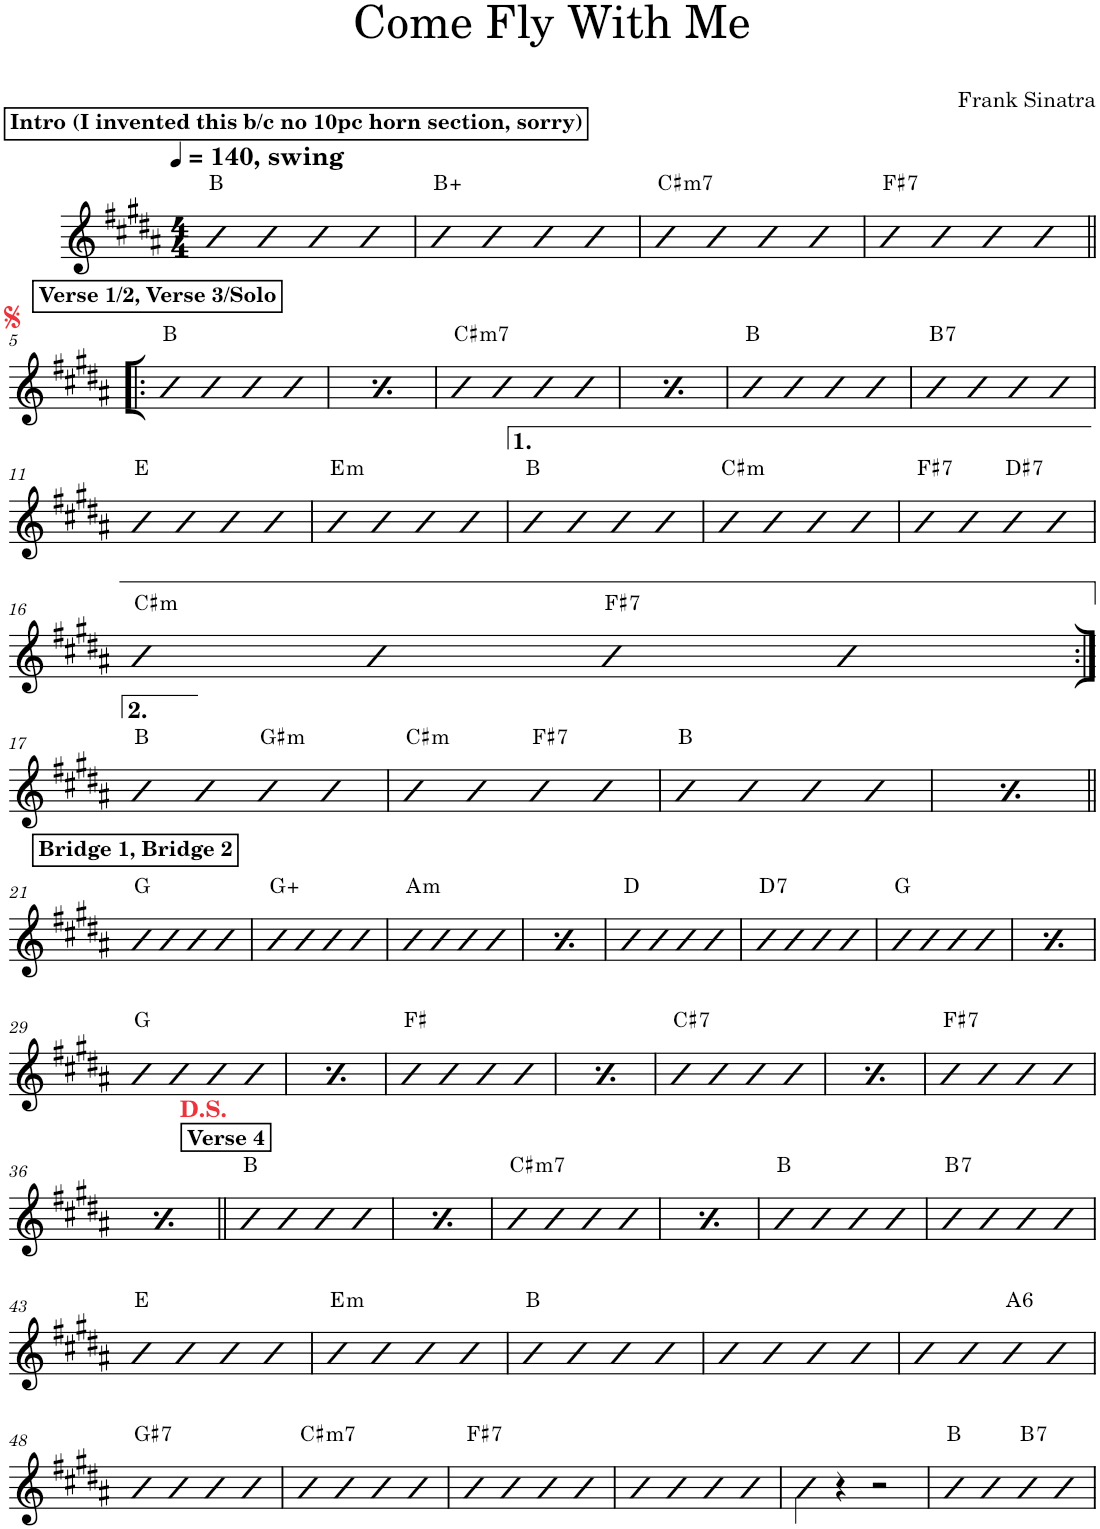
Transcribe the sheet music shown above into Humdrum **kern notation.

**kern	**harte
*part1	*part1
*staff1	*
*I"Piano	*
*I'Pno.	*
*clefG2	*
*k[f#c#g#d#a#]	*
*M4/4	*
*MM140	*
!!LO:REH:place=s1:a:B:cj:t=Intro (I invented this b/c no 10pc horn section, sorry)
=1	=1
!LO:TX:a:B:t=, swing	!
4b	B:maj
4b	.
4b	.
4b	.
=2	=2
4b	B:aug
4b	.
4b	.
4b	.
=3	=3
!	!LO:H:kt=m7
4b	C#:min7
4b	.
4b	.
4b	.
=4	=4
!	!LO:H:kt=7
4b	F#:7
4b	.
4b	.
4b	.
!!LO:LB:g=z
!!LO:REH:place=s1:a:B:cj:t=Verse 1/2, Verse 3/Solo
=5!|:	=5!|:
4b	B:maj
4b	.
4b	.
4b	.
!!LO:REH:place=s1:a:B:cj:t=Verse 1/2, Verse 3/Solo
=6	=6
4b	B:maj
4b	.
4b	.
4b	.
=7	=7
!	!LO:H:kt=m7
4b	C#:min7
4b	.
4b	.
4b	.
=8	=8
!	!LO:H:kt=m7
4b	C#:min7
4b	.
4b	.
4b	.
=9	=9
4b	B:maj
4b	.
4b	.
4b	.
=10	=10
!	!LO:H:kt=7
4b	B:7
4b	.
4b	.
4b	.
!!LO:LB:g=z
=11	=11
4b	E:maj
4b	.
4b	.
4b	.
=12	=12
!	!LO:H:kt=m
4b	E:min
4b	.
4b	.
4b	.
=13	=13
4b	B:maj
4b	.
4b	.
4b	.
=14	=14
!	!LO:H:kt=m
4b	C#:min
4b	.
4b	.
4b	.
=15	=15
!	!LO:H:kt=7
4b	F#:7
4b	.
!	!LO:H:kt=7
4b	D#:7
4b	.
!!LO:LB:g=z
=16	=16
!	!LO:H:kt=m
4b	C#:min
4b	.
!	!LO:H:kt=7
4b	F#:7
4b	.
!!LO:LB:g=z
=17:|!	=17:|!
4b	B:maj
4b	.
!	!LO:H:kt=m
4b	G#:min
4b	.
=18	=18
!	!LO:H:kt=m
4b	C#:min
4b	.
!	!LO:H:kt=7
4b	F#:7
4b	.
=19	=19
4b	B:maj
4b	.
4b	.
4b	.
=20	=20
4b	B:maj
4b	.
4b	.
4b	.
!!LO:LB:g=z
!!LO:REH:place=s1:a:B:cj:t=Bridge 1, Bridge 2
=21||	=21||
4b	G:maj
4b	.
4b	.
4b	.
=22	=22
4b	G:aug
4b	.
4b	.
4b	.
=23	=23
!	!LO:H:kt=m
4b	A:min
4b	.
4b	.
4b	.
=24	=24
!	!LO:H:kt=m
4b	A:min
4b	.
4b	.
4b	.
=25	=25
4b	D:maj
4b	.
4b	.
4b	.
=26	=26
!	!LO:H:kt=7
4b	D:7
4b	.
4b	.
4b	.
=27	=27
4b	G:maj
4b	.
4b	.
4b	.
=28	=28
4b	G:maj
4b	.
4b	.
4b	.
!!LO:LB:g=z
=29	=29
4b	G:maj
4b	.
4b	.
4b	.
=30	=30
4b	G:maj
4b	.
4b	.
4b	.
=31	=31
4b	F#:maj
4b	.
4b	.
4b	.
=32	=32
4b	F#:maj
4b	.
4b	.
4b	.
=33	=33
!	!LO:H:kt=7
4b	C#:7
4b	.
4b	.
4b	.
=34	=34
!	!LO:H:kt=7
4b	C#:7
4b	.
4b	.
4b	.
=35	=35
!	!LO:H:kt=7
4b	F#:7
4b	.
4b	.
4b	.
!!LO:LB:g=z
=36	=36
!	!LO:H:kt=7
4b	F#:7
4b	.
4b	.
4b	.
!!LO:REH:place=s1:a:B:cj:t=Verse 4
=37||	=37||
4b	B:maj
4b	.
4b	.
4b	.
!!LO:REH:place=s1:a:B:cj:t=Verse 4
=38	=38
4b	B:maj
4b	.
4b	.
4b	.
=39	=39
!	!LO:H:kt=m7
4b	C#:min7
4b	.
4b	.
4b	.
=40	=40
!	!LO:H:kt=m7
4b	C#:min7
4b	.
4b	.
4b	.
=41	=41
4b	B:maj
4b	.
4b	.
4b	.
=42	=42
!	!LO:H:kt=7
4b	B:7
4b	.
4b	.
4b	.
!!LO:LB:g=z
=43	=43
4b	E:maj
4b	.
4b	.
4b	.
=44	=44
!	!LO:H:kt=m
4b	E:min
4b	.
4b	.
4b	.
=45	=45
4b	B:maj
4b	.
4b	.
4b	.
=46	=46
4b	.
4b	.
4b	.
4b	.
=47	=47
4b	.
4b	.
!	!LO:H:kt=6
4b	A:maj6
4b	.
!!LO:LB:g=z
=48	=48
!	!LO:H:kt=7
4bn	G#:7
4b	.
4b	.
4b	.
=49	=49
!	!LO:H:kt=m7
4b	C#:min7
4b	.
4b	.
4b	.
=50	=50
!	!LO:H:kt=7
4b	F#:7
4b	.
4b	.
4b	.
=51	=51
4b	.
4b	.
4b	.
4b	.
=52	=52
4b\	.
4r	.
2r	.
=53	=53
4b	B:maj
4b	.
!	!LO:H:kt=7
4b	B:7
4b	.
=	=
*-	*-
